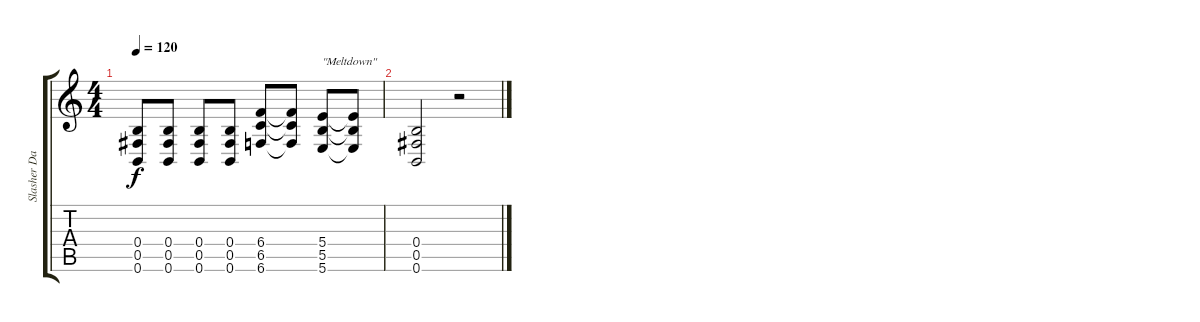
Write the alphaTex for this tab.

\track ("Slasher Dave" "Slasher Da") {instrument distortionguitar}
\staff {score tabs}
\tuning (Db4 Ab3 E3 B2 Gb2 B1) {hide}
\ts (4 4)
\tempo 120
\clef g2
\ks c
(0.4 0.5 0.6).8{dy f} (0.4 0.5 0.6).8 (0.4 0.5 0.6).8 (0.4 0.5 0.6).8 (6.4 6.5 6.6).8 (6.4{t} 6.5{t} 6.6{t}).8 (5.4 5.5 5.6).8{txt "\"Meltdown\""} (5.4{t} 5.5{t} 5.6{t}).8 |
(0.4 0.5 0.6).2 r.2
